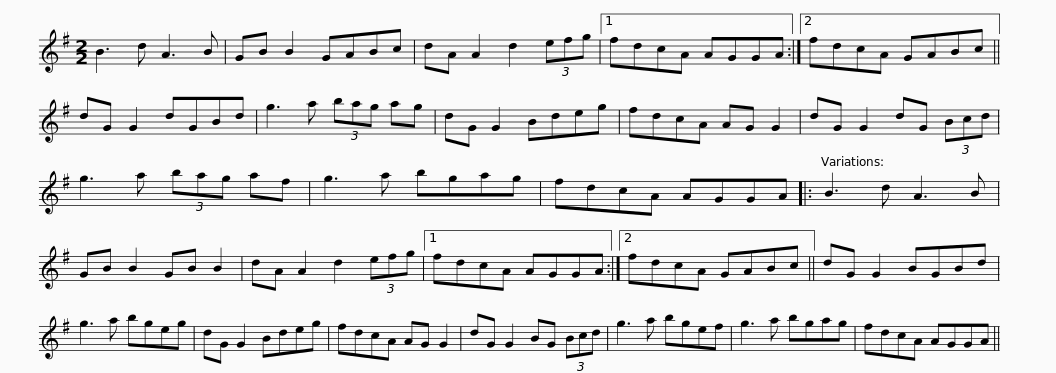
X:1
L:1/8
M:2/2
I:linebreak $
K:G
V:1 treble
V:1
 B3 d A3 B | GB B2 GABc | dA A2 d2 (3efg |1 fdcA AGGA :|2 fdcA GABc || %5
 dG G2 dGBd |$ g3 a (3bag ag | dG G2 Bdeg | fdcA AG G2 | dG G2 dG (3Bcd | %10
 g3 a (3bag af |$ g3 a bgag | fdcA AGGA |: B3 d A3 B | GB B2 GB B2 | %15
 dA A2 d2 (3efg |1 fdcA AGGA :|2$ fdcA GABc || dG G2 BGBd | g3 a bgeg | %20
 dG G2 Bdeg | fdcA AG G2 | dG G2 BG (3Bcd |$ g3 a bgef | g3 a bgag | %25
 fdcA AGGA || %26
